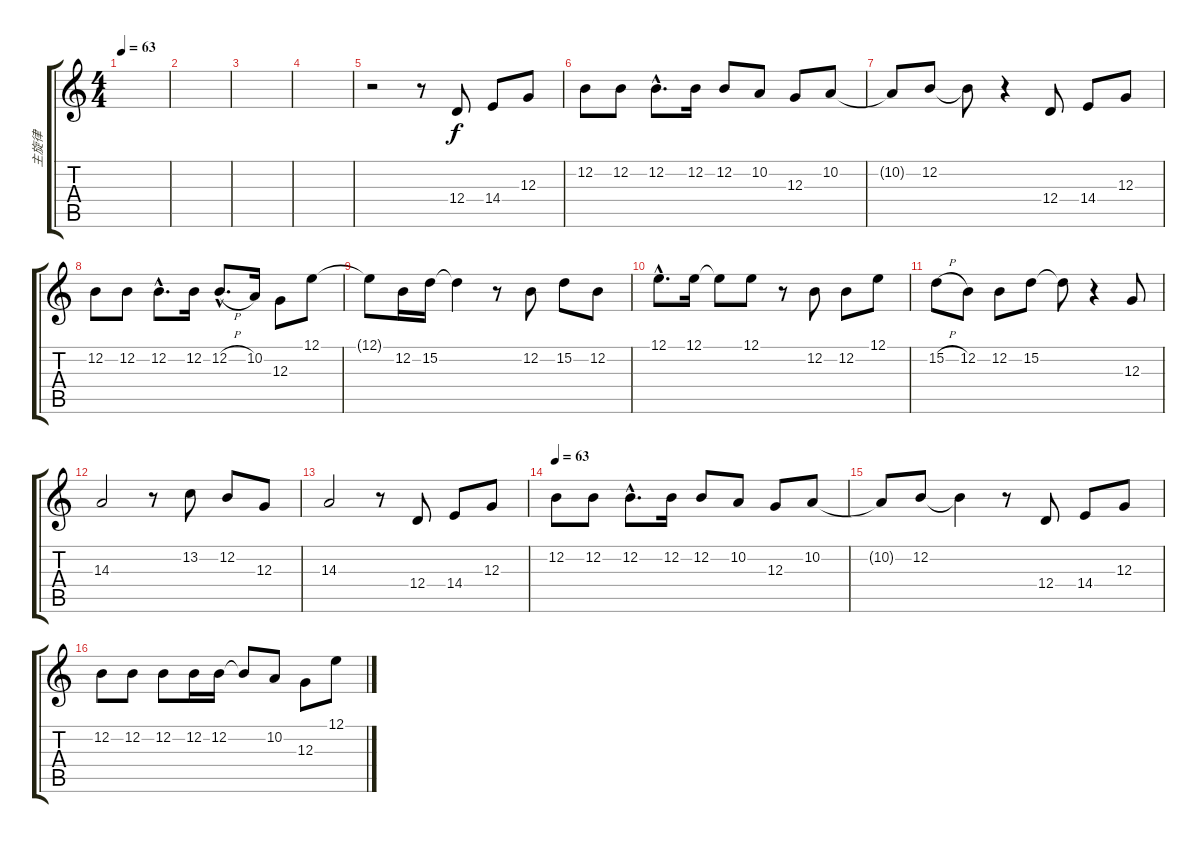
\track ("主旋律" "主旋律") {instrument sopranosax}
\staff {score tabs}
\tuning (E4 B3 G3 D3 A2 E2) {hide}
\ts (4 4)
\tempo 63
\clef g2
\ks c
|
|
|
|
r.2 r.8 12.4.8 14.4.8 12.3.8 |
12.2.8 12.2.8 12.2{hac}.8{d} 12.2.16 12.2.8 10.2.8 12.3.8 10.2.8 |
10.2{t}.8 12.2.8 12.2{t}.8 r.4 12.4.8 14.4.8 12.3.8 |
12.2.8 12.2.8 12.2{hac}.8{d} 12.2.16 12.2{h hac}.8{d} 10.2.16 12.3.8 12.1.8 |
12.1{t}.8 12.2.16 15.2.16 15.2{t}.4 r.8 12.2.8 15.2.8 12.2.8 |
12.1{hac}.8{d} 12.1.16 12.1{t}.8 12.1.8 r.8 12.2.8 12.2.8 12.1.8 |
15.2{h}.8 12.2.8 12.2.8 15.2.8 15.2{t}.8 r.4 12.3.8 |
14.3.2 r.8 13.2.8 12.2.8 12.3.8 |
14.3.2 r.8 12.4.8 14.4.8 12.3.8 |
\tempo 63
12.2.8 12.2.8 12.2{hac}.8{d} 12.2.16 12.2.8 10.2.8 12.3.8 10.2.8 |
10.2{t}.8 12.2.8 12.2{t}.4 r.8 12.4.8 14.4.8 12.3.8 |
12.2.8 12.2.8 12.2.8 12.2.16 12.2.16 12.2{t}.8 10.2.8 12.3.8 12.1.8
